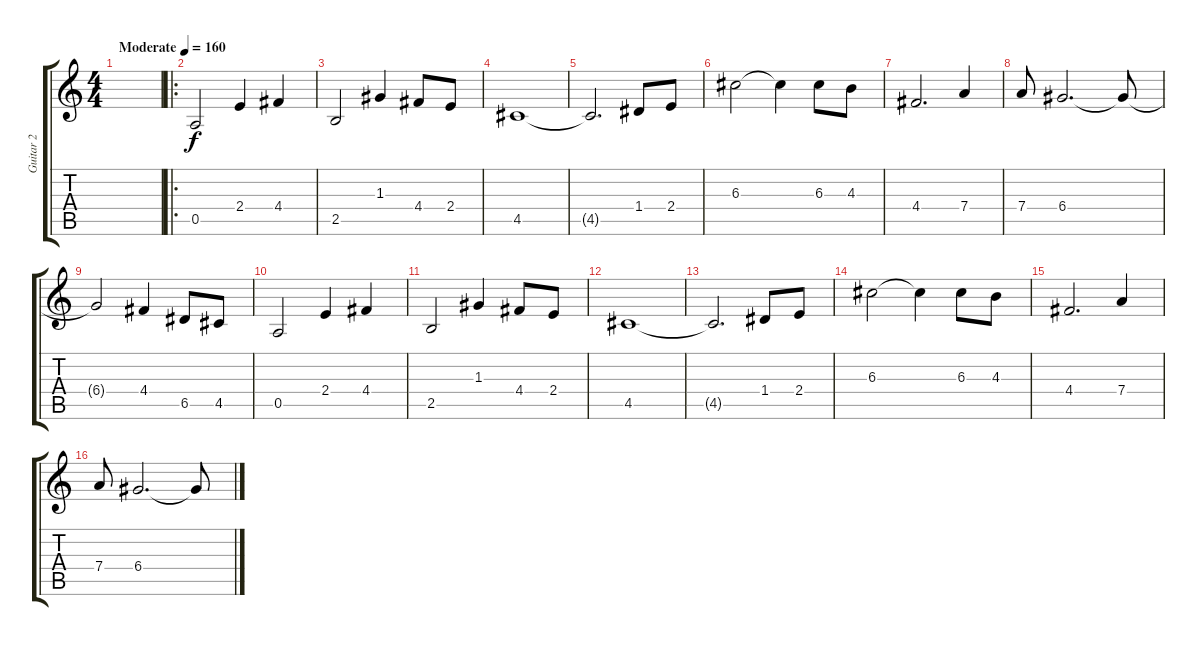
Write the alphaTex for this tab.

\track ("Guitar 2" "Guitar 2") {instrument distortionguitar}
\staff {score tabs}
\tuning (E4 B3 G3 D3 A2 E2) {hide}
\ts (4 4)
\tempo (160 "Moderate")
\clef g2
\ks c
|
\ro
0.5.2 2.4.4 4.4.4 |
2.5.2 1.3.4 4.4.8 2.4.8 |
4.5.1 |
4.5{t}.2{d} 1.4.8 2.4.8 |
6.3.2 6.3{t}.4 6.3.8 4.3.8 |
4.4.2{d} 7.4.4 |
7.4.8 6.4.2{d} 6.4{t}.8 |
6.4{t}.2 4.4.4 6.5.8 4.5.8 |
0.5.2 2.4.4 4.4.4 |
2.5.2 1.3.4 4.4.8 2.4.8 |
4.5.1 |
4.5{t}.2{d} 1.4.8 2.4.8 |
6.3.2 6.3{t}.4 6.3.8 4.3.8 |
4.4.2{d} 7.4.4 |
7.4.8 6.4.2{d} 6.4{t}.8
